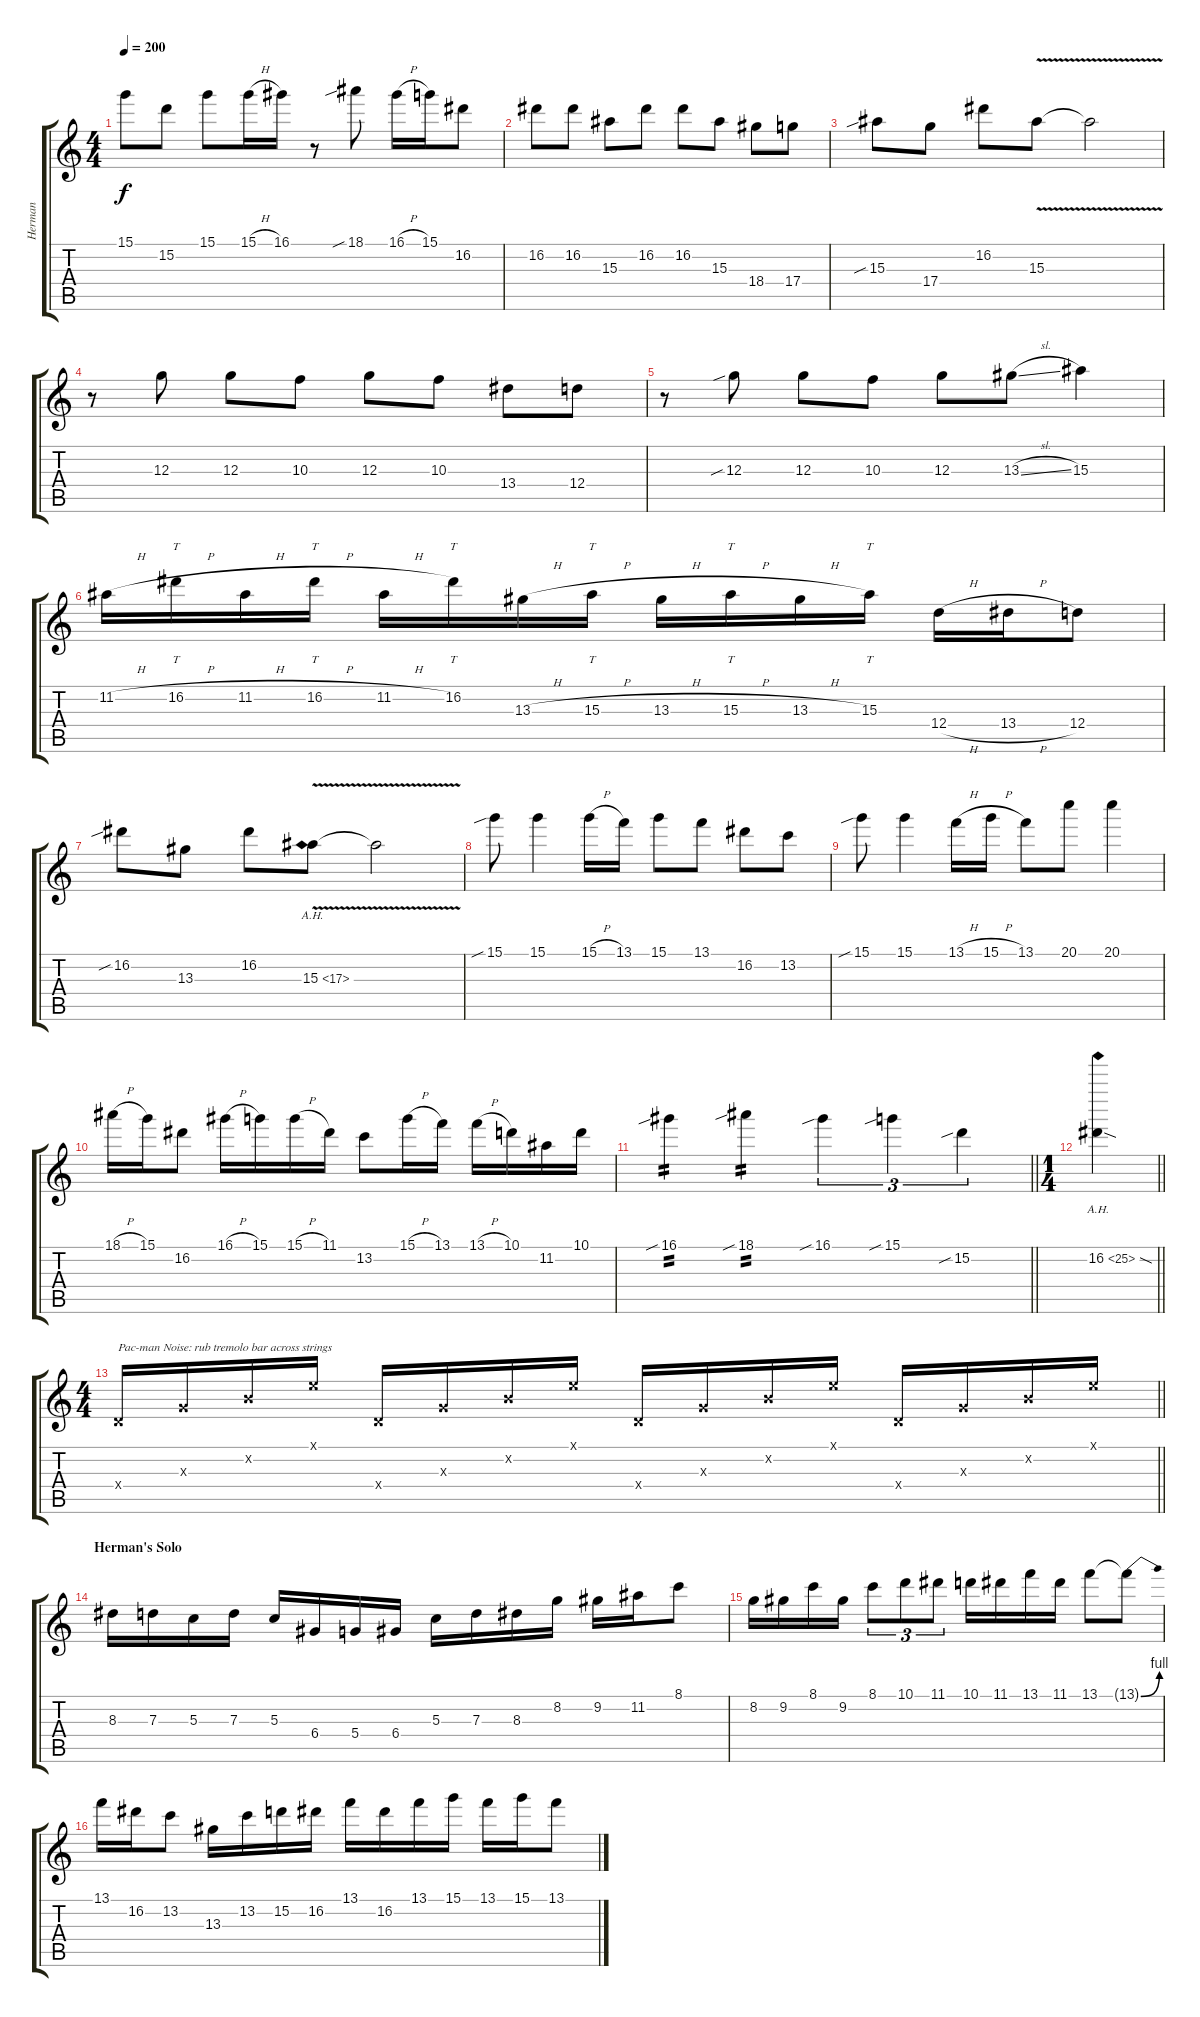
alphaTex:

\track ("Herman" "Herman") {instrument overdrivenguitar}
\staff {score tabs}
\tuning (E4 B3 G3 D3 A2 E2) {hide}
\ts (4 4)
\tempo 200
\clef g2
\ks c
15.1.8{dy f} 15.2.8 15.1.8 15.1{h}.16 16.1.16 r.8 18.1{sib}.8 16.1{h}.16 15.1.16 16.2.8 |
16.2.8 16.2.8 15.3.8 16.2.8 16.2.8 15.3.8 18.4.8 17.4.8 |
15.3{sib}.8 17.4.8 16.2.8 15.3{v}.8 15.3{t}.2 |
r.8 12.3.8 12.3.8 10.3.8 12.3.8 10.3.8 13.4.8 12.4.8 |
r.8 12.3{sib}.8 12.3.8 10.3.8 12.3.8 13.3{sl}.8 15.3.4 |
11.2{h}.16 16.2{h}.16{tt} 11.2{h}.16 16.2{h}.16{tt} 11.2{h}.16 16.2.16{tt} 13.3{h}.16 15.3{h}.16{tt} 13.3{h}.16 15.3{h}.16{tt} 13.3{h}.16 15.3.16{tt} 12.4{h}.16 13.4{h}.16 12.4.8 |
16.2{sib}.8 13.3.8 16.2.8 15.3{ah 2 v}.8 15.3{t}.2 |
15.1{sib}.8 15.1.4 15.1{h}.16 13.1.16 15.1.8 13.1.8 16.2.8 13.2.8 |
15.1{sib}.8 15.1.4 13.1{h}.16 15.1{h}.16 13.1.8 20.1.8 20.1.4 |
18.1{h}.16 15.1.16 16.2.8 16.1{h}.16 15.1.16 15.1{h}.16 11.1.16 13.2.8 15.1{h}.16 13.1.16 13.1{h}.16 10.1.16 11.2.16 10.1.16 |
\barLineRight lightlight
16.1{sib}.4{tp 2} 18.1{sib}.4{tp 2} 16.1{sib}.4{tu (3 2)} 15.1{sib}.4{tu (3 2)} 15.2{sib}.4{tu (3 2)} |
\ts (1 4)
\barLineRight lightlight
16.2{ah 9 sod}.4 |
\ts (4 4)
\barLineRight lightlight
0.4{x}.16{txt "Pac-man Noise: rub tremolo bar across strings"} 0.3{x}.16 0.2{x}.16 0.1{x}.16 0.4{x}.16 0.3{x}.16 0.2{x}.16 0.1{x}.16 0.4{x}.16 0.3{x}.16 0.2{x}.16 0.1{x}.16 0.4{x}.16 0.3{x}.16 0.2{x}.16 0.1{x}.16 |
\section ("" "Herman's Solo")
8.3.16 7.3.16 5.3.16 7.3.16 5.3.16 6.4.16 5.4.16 6.4.16 5.3.16 7.3.16 8.3.16 8.2.16 9.2.16 11.2.16 8.1.8 |
8.2.16 9.2.16 8.1.16 9.2.16 8.1.8{tu (3 2)} 10.1.8{tu (3 2)} 11.1.8{tu (3 2)} 10.1.16 11.1.16 13.1.16 11.1.16 13.1.8 13.1{be (bend 0 0 60 4) t}.8 |
13.1.16 16.2.16 13.2.8 13.3.16 13.2.16 15.2.16 16.2.16 13.1.16 16.2.16 13.1.16 15.1.16 13.1.16 15.1.16 13.1.8
